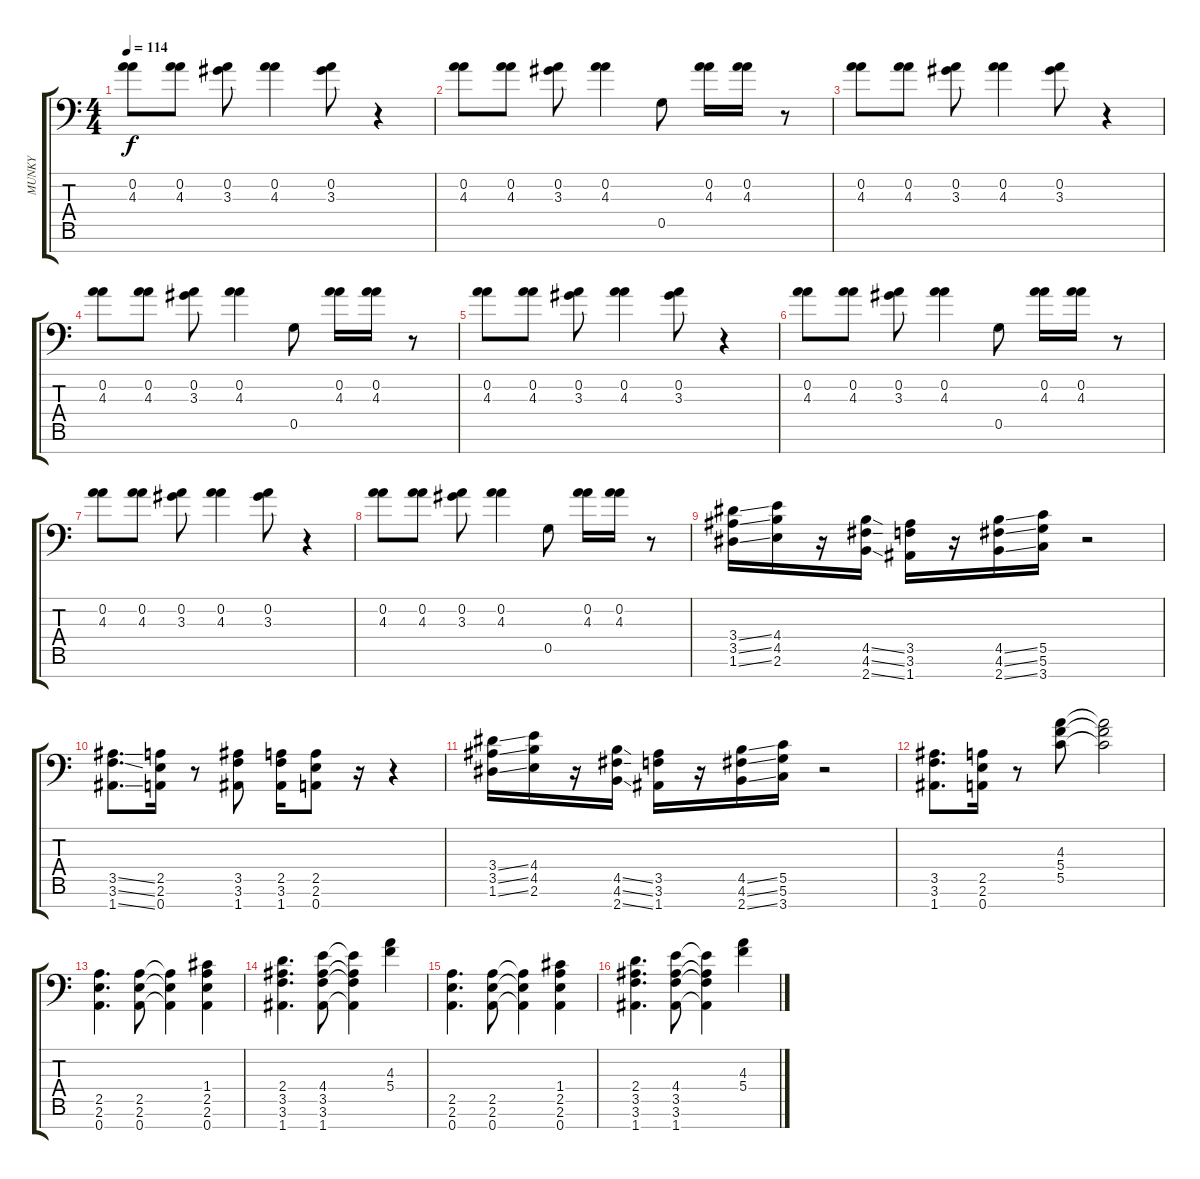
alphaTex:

\track ("MUNKY" "MUNKY") {instrument distortionguitar}
\staff {score tabs}
\tuning (D4 A3 F3 C3 G2 D2 A1) {hide}
\ts (4 4)
\tempo 114
\clef f4
\ks c
(0.2 4.3).8{dy f} (0.2 4.3).8 (0.2 3.3).8 (0.2 4.3).4 (0.2 3.3).8 r.4 |
(0.2 4.3).8 (0.2 4.3).8 (0.2 3.3).8 (0.2 4.3).4 0.5.8 (0.2 4.3).16 (0.2 4.3).16 r.8 |
(0.2 4.3).8 (0.2 4.3).8 (0.2 3.3).8 (0.2 4.3).4 (0.2 3.3).8 r.4 |
(0.2 4.3).8 (0.2 4.3).8 (0.2 3.3).8 (0.2 4.3).4 0.5.8 (0.2 4.3).16 (0.2 4.3).16 r.8 |
(0.2 4.3).8 (0.2 4.3).8 (0.2 3.3).8 (0.2 4.3).4 (0.2 3.3).8 r.4 |
(0.2 4.3).8 (0.2 4.3).8 (0.2 3.3).8 (0.2 4.3).4 0.5.8 (0.2 4.3).16 (0.2 4.3).16 r.8 |
(0.2 4.3).8 (0.2 4.3).8 (0.2 3.3).8 (0.2 4.3).4 (0.2 3.3).8 r.4 |
(0.2 4.3).8 (0.2 4.3).8 (0.2 3.3).8 (0.2 4.3).4 0.5.8 (0.2 4.3).16 (0.2 4.3).16 r.8 |
(3.4{ss} 3.5{ss} 1.6{ss}).16 (4.4 4.5 2.6).16 r.16 (4.5{ss} 4.6{ss} 2.7{ss}).16 (3.5 3.6 1.7).16 r.16 (4.5{ss} 4.6{ss} 2.7{ss}).16 (5.5 5.6 3.7).16 r.2 |
(3.5{ss} 3.6{ss} 1.7{ss}).8{d} (2.5 2.6 0.7).16 r.8 (3.5 3.6 1.7).8 (2.5 3.6 1.7).16 (2.5 2.6 0.7).8 r.16 r.4 |
(3.4{ss} 3.5{ss} 1.6{ss}).16 (4.4 4.5 2.6).16 r.16 (4.5{ss} 4.6{ss} 2.7{ss}).16 (3.5 3.6 1.7).16 r.16 (4.5{ss} 4.6{ss} 2.7{ss}).16 (5.5 5.6 3.7).16 r.2 |
(3.5 3.6 1.7).8{d} (2.5 2.6 0.7).16 r.8 (4.3 5.4 5.5).8 (4.3{t} 5.4{t} 5.5{t}).2 |
(2.5 2.6 0.7).4{d} (2.5 2.6 0.7).8 (2.5{t} 2.6{t} 0.7{t}).4 (1.4 2.5 2.6 0.7).4 |
(2.4 3.5 3.6 1.7).4{d} (4.4 3.5 3.6 1.7).8 (4.4{t} 3.5{t} 3.6{t} 1.7{t}).4 (4.3 5.4).4 |
(2.5 2.6 0.7).4{d} (2.5 2.6 0.7).8 (2.5{t} 2.6{t} 0.7{t}).4 (1.4 2.5 2.6 0.7).4 |
(2.4 3.5 3.6 1.7).4{d} (4.4 3.5 3.6 1.7).8 (4.4{t} 3.5{t} 3.6{t} 1.7{t}).4 (4.3 5.4).4
